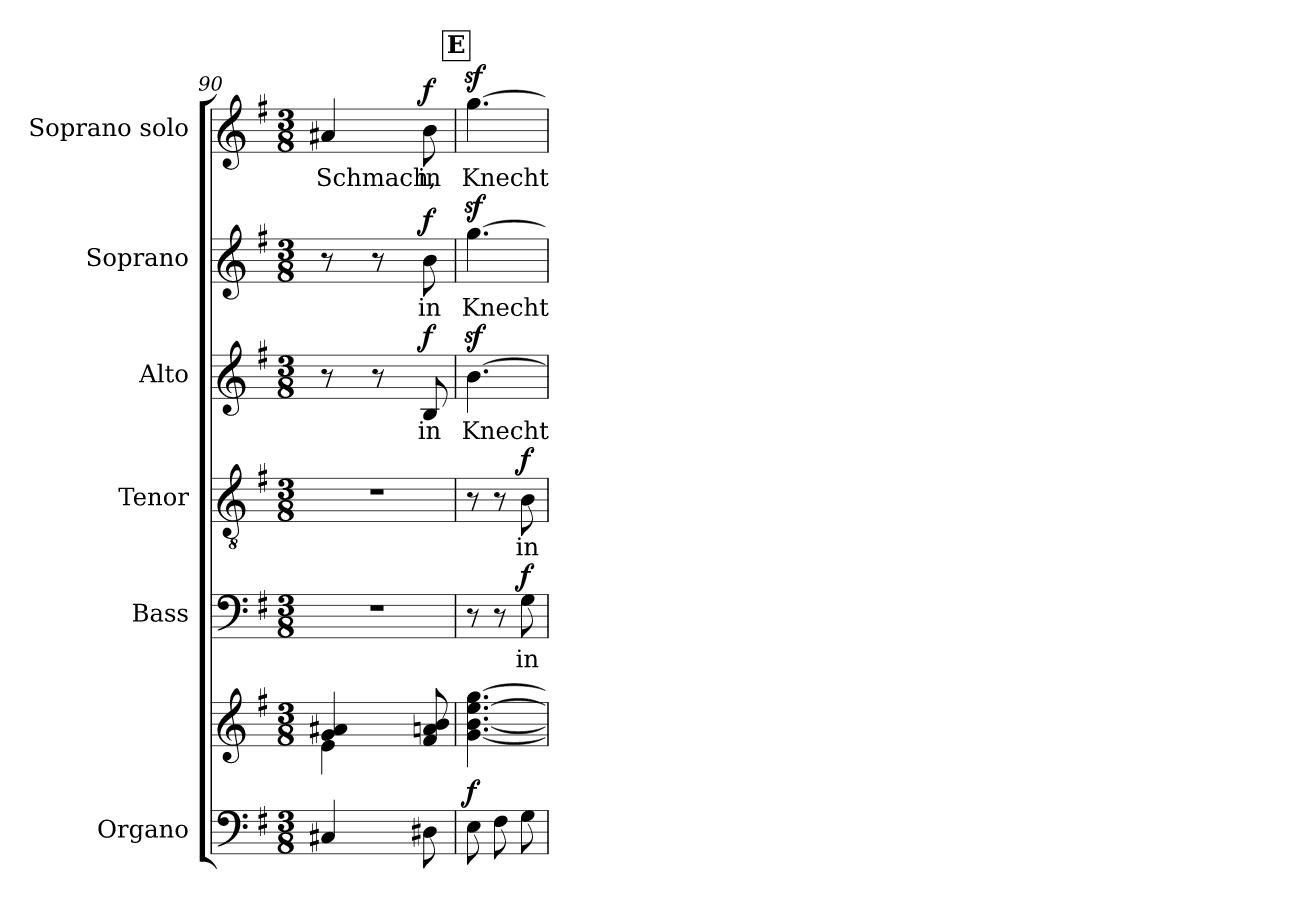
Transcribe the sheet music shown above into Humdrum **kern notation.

**kern	**kern	**dynam	**kern	**text	**dynam	**kern	**text	**dynam	**kern	**text	**dynam	**kern	**text	**dynam	**kern	**text	**dynam
*part6	*part6	*part6	*part5	*part5	*part5	*part4	*part4	*part4	*part3	*part3	*part3	*part2	*part2	*part2	*part1	*part1	*part1
*staff7	*staff6	*staff6/7	*staff5	*staff5	*staff5	*staff4	*staff4	*staff4	*staff3	*staff3	*staff3	*staff2	*staff2	*staff2	*staff1	*staff1	*staff1
*I"Organo	*	*	*I"Bass	*	*	*I"Tenor	*	*	*I"Alto	*	*	*I"Soprano	*	*	*I"Soprano solo	*	*
*I'Org.	*	*	*I'B.	*	*	*I'T.	*	*	*I'A.	*	*	*I'S.	*	*	*I'S.s	*	*
*clefF4	*clefG2	*	*clefF4	*	*	*clefGv2	*	*	*clefG2	*	*	*clefG2	*	*	*clefG2	*	*
*k[f#]	*k[f#]	*	*k[f#]	*	*	*k[f#]	*	*	*k[f#]	*	*	*k[f#]	*	*	*k[f#]	*	*
*M3/8	*M3/8	*	*M3/8	*	*	*M3/8	*	*	*M3/8	*	*	*M3/8	*	*	*M3/8	*	*
=90	=90	=90	=90	=90	=90	=90	=90	=90	=90	=90	=90	=90	=90	=90	=90	=90	=90
*	*^	*	*	*	*	*	*	*	*	*	*	*	*	*	*	*	*
!	!	!	!	!	!	!	!	!	!	!	!	!	!	!	!	!	!LO:LY:b	!
4C#X/	4g/ 4a#X/	4e\	.	4.r	.	.	4.r	.	.	8r	.	.	8r	.	.	4a#X/	Schmach,	.
.	.	.	.	.	.	.	.	.	.	8r	.	.	8r	.	.	.	.	.
!	!	!	!	!	!	!	!	!	!	!	!LO:LY:b	!LO:DY:a	!	!LO:LY:b	!LO:DY:a	!	!LO:LY:b	!LO:DY:a
8D#X\	8f#/ 8an/ 8b/	8ryy	.	.	.	.	.	.	.	8B/	in	f	8b\	in	f	8b\	in	f
!!LO:REH:place=s1:a:B:fs=14:t=E
=91	=91	=91	=91	=91	=91	=91	=91	=91	=91	=91	=91	=91	=91	=91	=91	=91	=91	=91
!	!	!	!LO:DY:a=2	!	!	!	!	!	!	!	!LO:LY:b	!	!	!LO:LY:b	!	!	!LO:LY:b	!
*	*v	*v	*	*	*	*	*	*	*	*	*	*	*	*	*	*	*	*
8E\	[4.g\ [4.b\ [4.ee\ [4.gg\	f	8r	.	.	8r	.	.	[4.bz>\	Knecht-	.	[4.ggz>\	Knecht-	.	[4.ggz>\	Knecht-	.
8F#\	.	.	8r	.	.	8r	.	.	.	.	.	.	.	.	.	.	.
!	!	!	!	!LO:LY:b	!LO:DY:a	!	!LO:LY:b	!LO:DY:a	!	!	!	!	!	!	!	!	!
8G\	.	.	8G\	in	f	8B\	in	f	.	.	.	.	.	.	.	.	.
=	=	=	=	=	=	=	=	=	=	=	=	=	=	=	=	=	=
*-	*-	*-	*-	*-	*-	*-	*-	*-	*-	*-	*-	*-	*-	*-	*-	*-	*-
